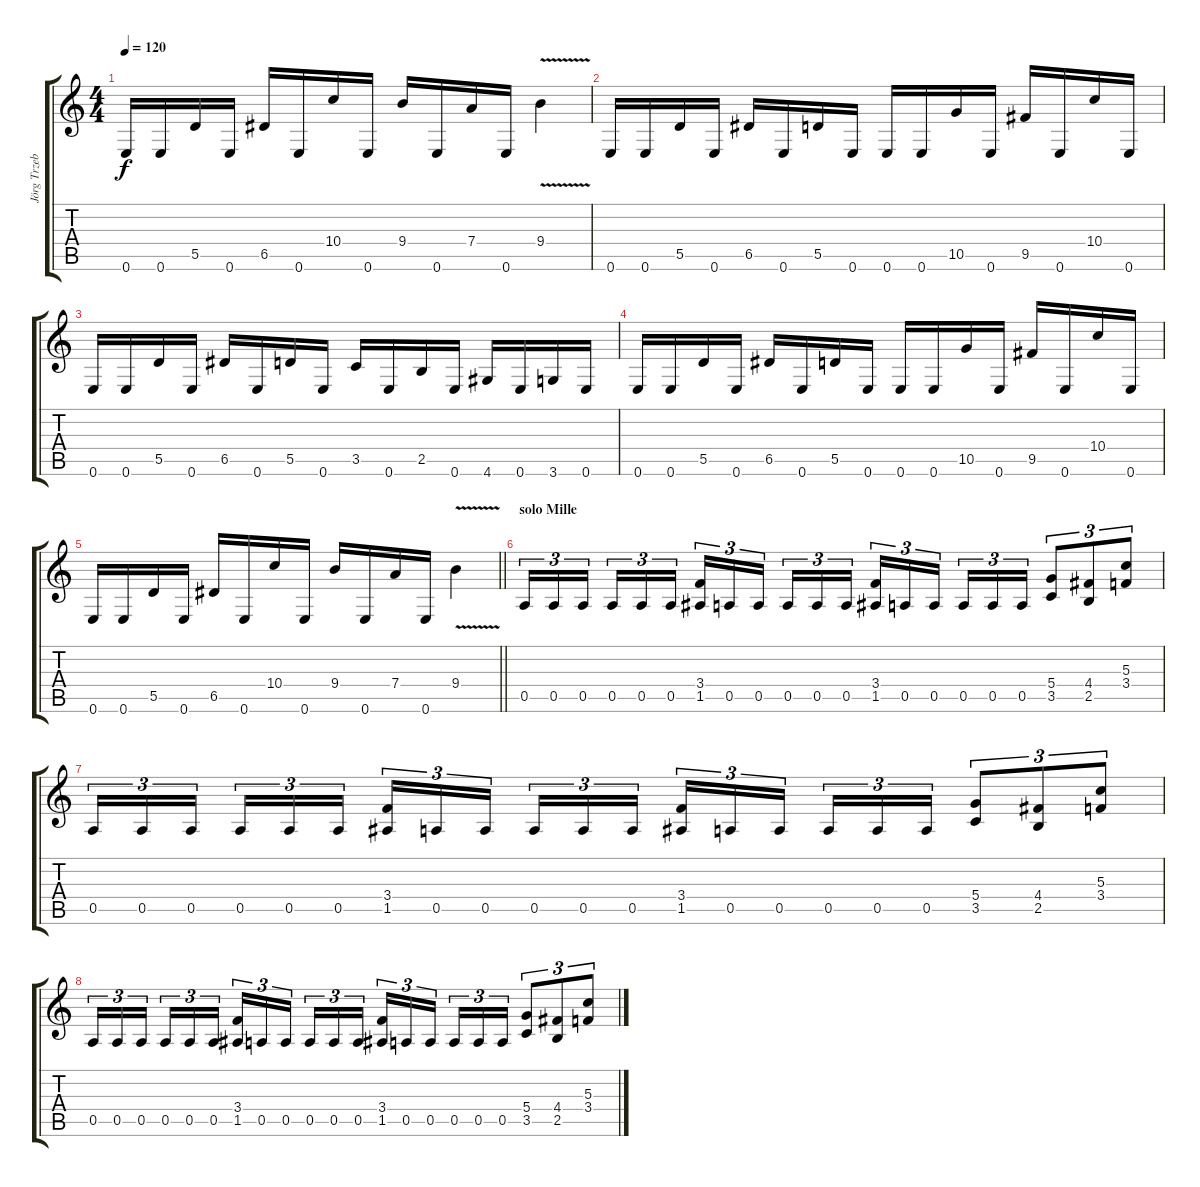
\track ("Jörg Trzebiatowsky" "Jörg Trzeb") {instrument overdrivenguitar}
\staff {score tabs}
\tuning (E4 B3 G3 D3 A2 E2) {hide}
\ts (4 4)
\tempo 120
\clef g2
\ks c
0.6.16{dy f} 0.6.16 5.5.16 0.6.16 6.5.16 0.6.16 10.4.16 0.6.16 9.4.16 0.6.16 7.4.16 0.6.16 9.4{v}.4 |
0.6.16 0.6.16 5.5.16 0.6.16 6.5.16 0.6.16 5.5.16 0.6.16 0.6.16 0.6.16 10.5.16 0.6.16 9.5.16 0.6.16 10.4.16 0.6.16 |
0.6.16 0.6.16 5.5.16 0.6.16 6.5.16 0.6.16 5.5.16 0.6.16 3.5.16 0.6.16 2.5.16 0.6.16 4.6.16 0.6.16 3.6.16 0.6.16 |
0.6.16 0.6.16 5.5.16 0.6.16 6.5.16 0.6.16 5.5.16 0.6.16 0.6.16 0.6.16 10.5.16 0.6.16 9.5.16 0.6.16 10.4.16 0.6.16 |
\barLineRight lightlight
0.6.16 0.6.16 5.5.16 0.6.16 6.5.16 0.6.16 10.4.16 0.6.16 9.4.16 0.6.16 7.4.16 0.6.16 9.4{v}.4 |
\section ("" "solo Mille")
0.5.16{tu (3 2)} 0.5.16{tu (3 2)} 0.5.16{tu (3 2)} 0.5.16{tu (3 2)} 0.5.16{tu (3 2)} 0.5.16{tu (3 2)} (3.4 1.5).16{tu (3 2)} 0.5.16{tu (3 2)} 0.5.16{tu (3 2)} 0.5.16{tu (3 2)} 0.5.16{tu (3 2)} 0.5.16{tu (3 2)} (3.4 1.5).16{tu (3 2)} 0.5.16{tu (3 2)} 0.5.16{tu (3 2)} 0.5.16{tu (3 2)} 0.5.16{tu (3 2)} 0.5.16{tu (3 2)} (5.4 3.5).8{tu (3 2)} (4.4 2.5).8{tu (3 2)} (5.3 3.4).8{tu (3 2)} |
0.5.16{tu (3 2)} 0.5.16{tu (3 2)} 0.5.16{tu (3 2)} 0.5.16{tu (3 2)} 0.5.16{tu (3 2)} 0.5.16{tu (3 2)} (3.4 1.5).16{tu (3 2)} 0.5.16{tu (3 2)} 0.5.16{tu (3 2)} 0.5.16{tu (3 2)} 0.5.16{tu (3 2)} 0.5.16{tu (3 2)} (3.4 1.5).16{tu (3 2)} 0.5.16{tu (3 2)} 0.5.16{tu (3 2)} 0.5.16{tu (3 2)} 0.5.16{tu (3 2)} 0.5.16{tu (3 2)} (5.4 3.5).8{tu (3 2)} (4.4 2.5).8{tu (3 2)} (5.3 3.4).8{tu (3 2)} |
0.5.16{tu (3 2)} 0.5.16{tu (3 2)} 0.5.16{tu (3 2)} 0.5.16{tu (3 2)} 0.5.16{tu (3 2)} 0.5.16{tu (3 2)} (3.4 1.5).16{tu (3 2)} 0.5.16{tu (3 2)} 0.5.16{tu (3 2)} 0.5.16{tu (3 2)} 0.5.16{tu (3 2)} 0.5.16{tu (3 2)} (3.4 1.5).16{tu (3 2)} 0.5.16{tu (3 2)} 0.5.16{tu (3 2)} 0.5.16{tu (3 2)} 0.5.16{tu (3 2)} 0.5.16{tu (3 2)} (5.4 3.5).8{tu (3 2)} (4.4 2.5).8{tu (3 2)} (5.3 3.4).8{tu (3 2)}
